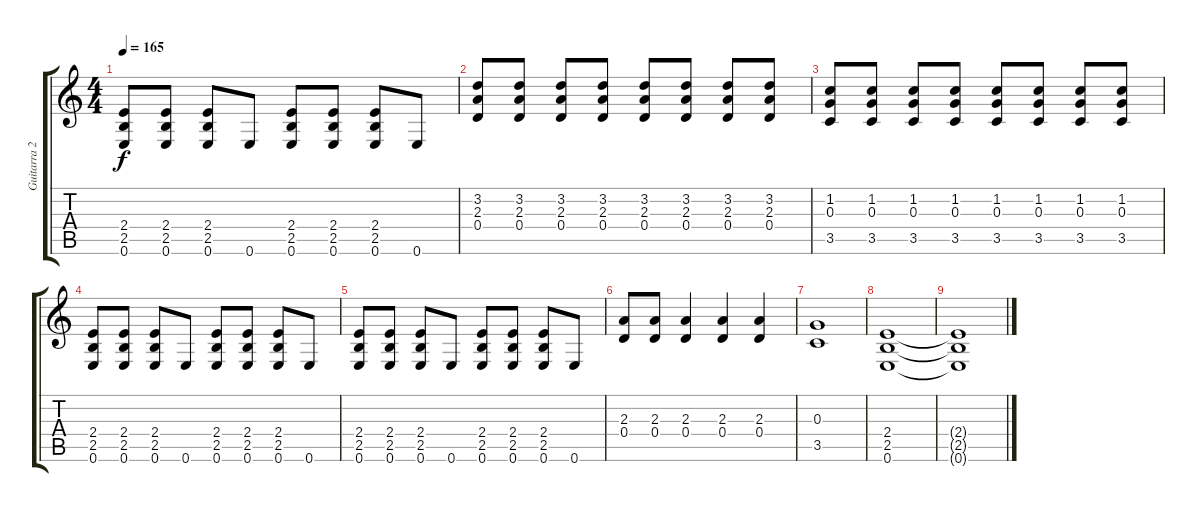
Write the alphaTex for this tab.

\track ("Guitarra 2 ( Ritmica )" "Guitarra 2") {instrument overdrivenguitar}
\staff {score tabs}
\tuning (E4 B3 G3 D3 A2 E2) {hide}
\ts (4 4)
\tempo 165
\clef g2
\ks c
(2.4 2.5 0.6).8{dy f} (2.4 2.5 0.6).8 (2.4 2.5 0.6).8 0.6.8 (2.4 2.5 0.6).8 (2.4 2.5 0.6).8 (2.4 2.5 0.6).8 0.6.8 |
(3.2 2.3 0.4).8 (3.2 2.3 0.4).8 (3.2 2.3 0.4).8 (3.2 2.3 0.4).8 (3.2 2.3 0.4).8 (3.2 2.3 0.4).8 (3.2 2.3 0.4).8 (3.2 2.3 0.4).8 |
(1.2 0.3 3.5).8 (1.2 0.3 3.5).8 (1.2 0.3 3.5).8 (1.2 0.3 3.5).8 (1.2 0.3 3.5).8 (1.2 0.3 3.5).8 (1.2 0.3 3.5).8 (1.2 0.3 3.5).8 |
(2.4 2.5 0.6).8 (2.4 2.5 0.6).8 (2.4 2.5 0.6).8 0.6.8 (2.4 2.5 0.6).8 (2.4 2.5 0.6).8 (2.4 2.5 0.6).8 0.6.8 |
(2.4 2.5 0.6).8 (2.4 2.5 0.6).8 (2.4 2.5 0.6).8 0.6.8 (2.4 2.5 0.6).8 (2.4 2.5 0.6).8 (2.4 2.5 0.6).8 0.6.8 |
(2.3 0.4).8 (2.3 0.4).8 (2.3 0.4).4 (2.3 0.4).4 (2.3 0.4).4 |
(0.3 3.5).1 |
(2.4 2.5 0.6).1 |
(2.4{t} 2.5{t} 0.6{t}).1
